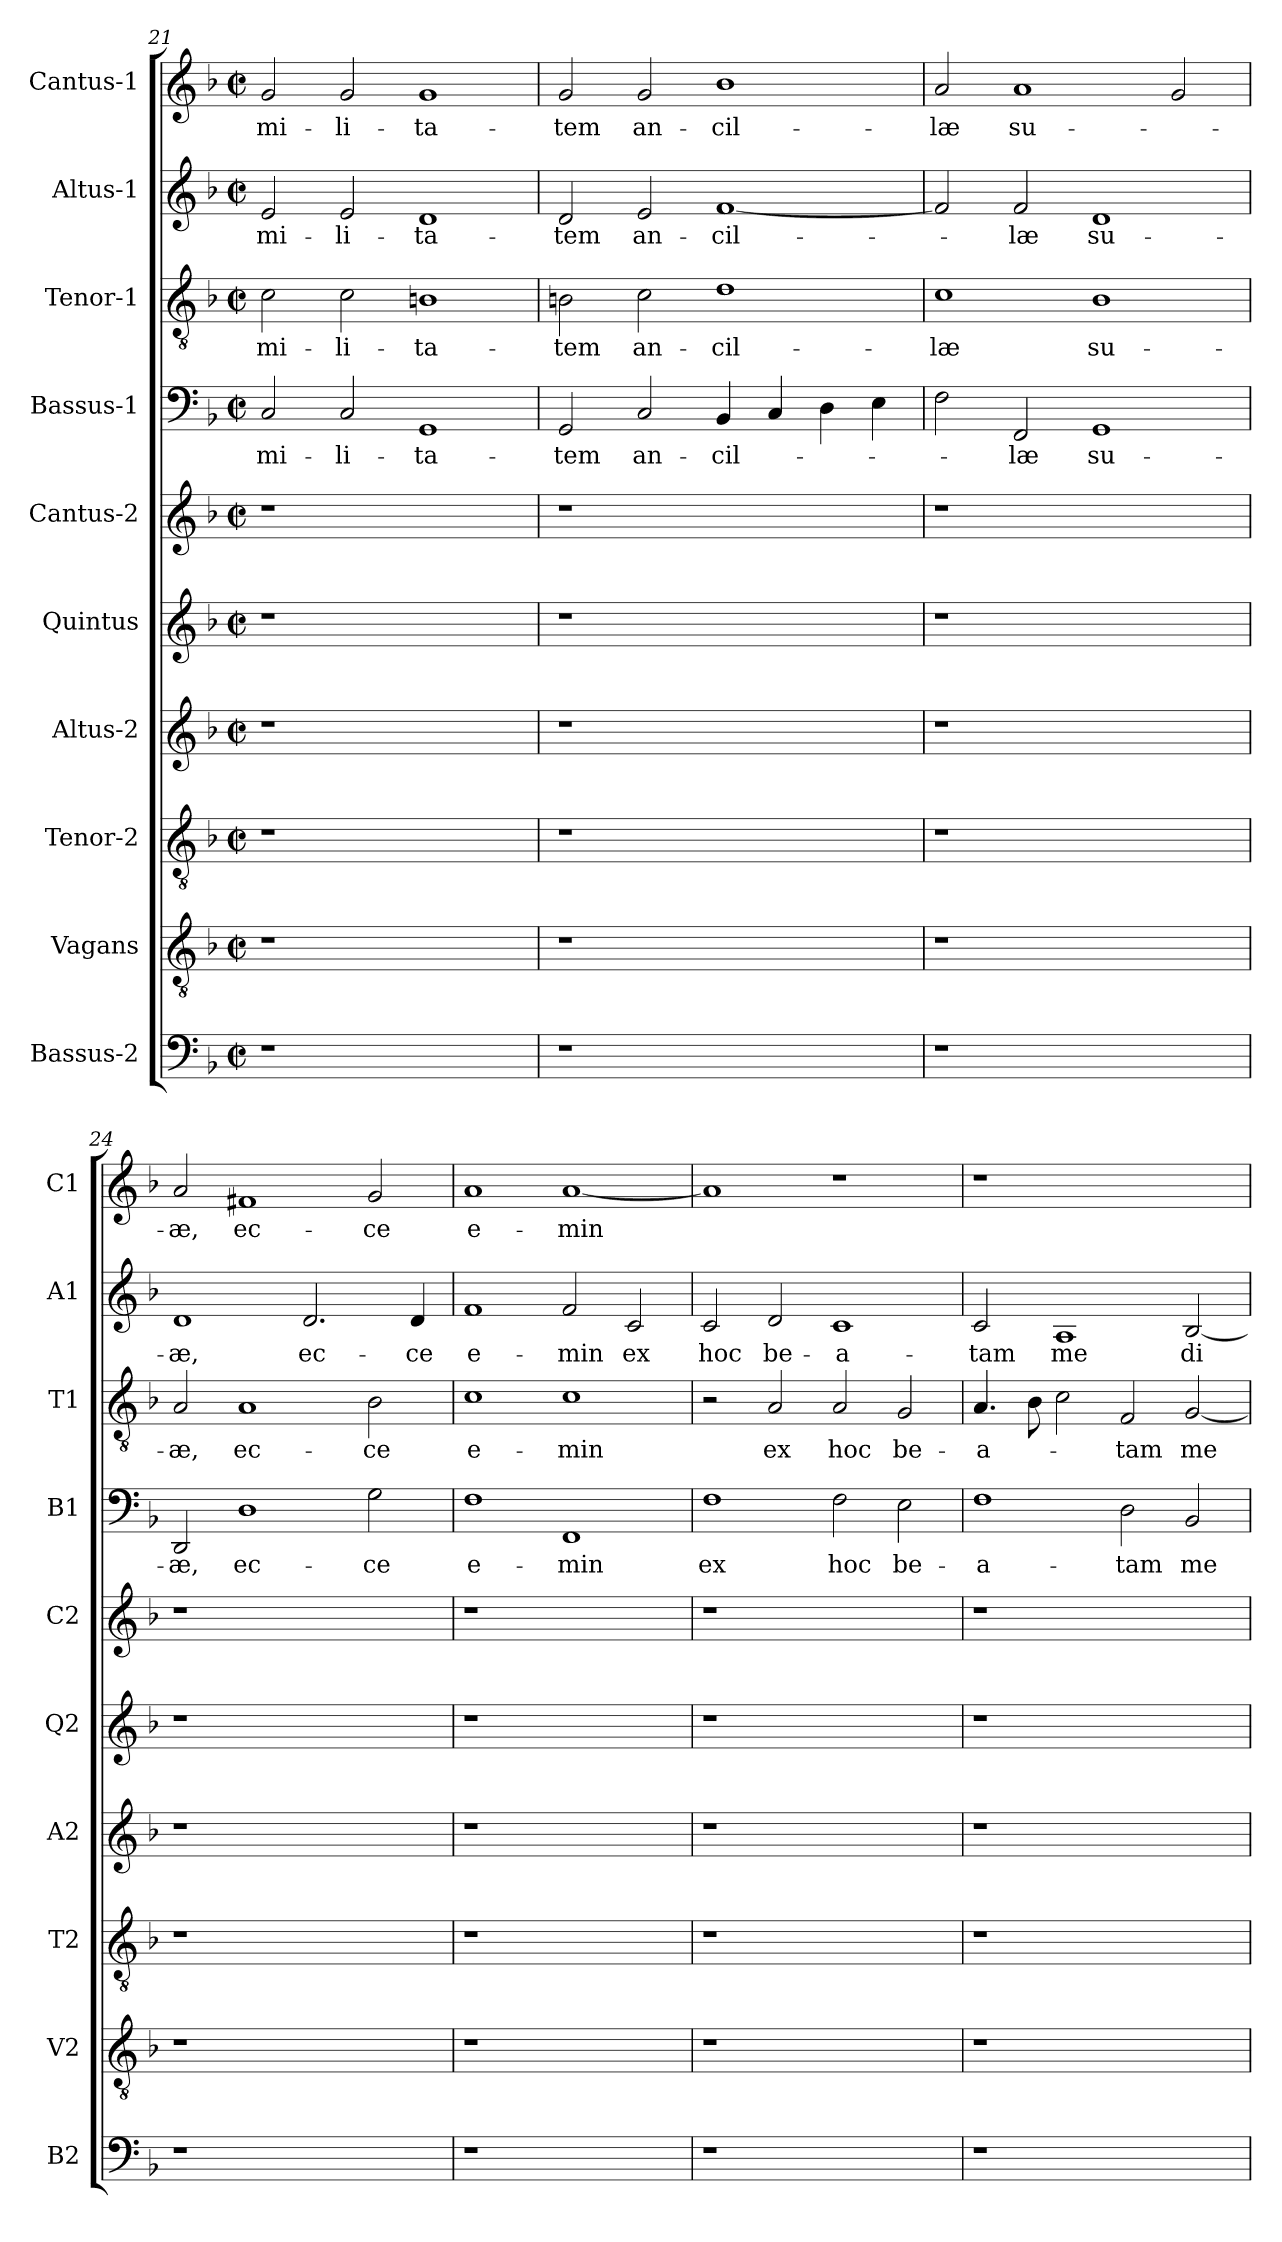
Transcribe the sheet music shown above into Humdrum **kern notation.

**kern	**kern	**kern	**kern	**kern	**kern	**kern	**text	**kern	**text	**kern	**text	**kern	**text
*part10	*part9	*part8	*part7	*part6	*part5	*part4	*part4	*part3	*part3	*part2	*part2	*part1	*part1
*staff10	*staff9	*staff8	*staff7	*staff6	*staff5	*staff4	*staff4	*staff3	*staff3	*staff2	*staff2	*staff1	*staff1
*I"Bassus-2	*I"Vagans	*I"Tenor-2	*I"Altus-2	*I"Quintus	*I"Cantus-2	*I"Bassus-1	*	*I"Tenor-1	*	*I"Altus-1	*	*I"Cantus-1	*
*I'B2	*I'V2	*I'T2	*I'A2	*I'Q2	*I'C2	*I'B1	*	*I'T1	*	*I'A1	*	*I'C1	*
*clefF4	*clefGv2	*clefGv2	*clefG2	*clefG2	*clefG2	*clefF4	*	*clefGv2	*	*clefG2	*	*clefG2	*
*k[b-]	*k[b-]	*k[b-]	*k[b-]	*k[b-]	*k[b-]	*k[b-]	*	*k[b-]	*	*k[b-]	*	*k[b-]	*
*F:	*F:	*F:	*F:	*F:	*F:	*F:	*	*F:	*	*F:	*	*F:	*
*M2/2	*M2/2	*M2/2	*M2/2	*M2/2	*M2/2	*M2/2	*	*M2/2	*	*M2/2	*	*M2/2	*
*met(c|)	*met(c|)	*met(c|)	*met(c|)	*met(c|)	*met(c|)	*met(c|)	*	*met(c|)	*	*met(c|)	*	*met(c|)	*
=21	=21	=21	=21	=21	=21	=21	=21	=21	=21	=21	=21	=21	=21
!	!	!	!	!	!	!	!LO:LY:b	!	!LO:LY:b	!	!LO:LY:b	!	!LO:LY:b
1r	1r	1r	1r	1r	1r	2C/	-mi-	2c\	-mi-	2e/	-mi-	2g/	-mi-
!	!	!	!	!	!	!	!LO:LY:b	!	!LO:LY:b	!	!LO:LY:b	!	!LO:LY:b
.	.	.	.	.	.	2C/	-li-	2c\	-li-	2e/	-li-	2g/	-li-
!	!	!	!	!	!	!	!LO:LY:b	!	!LO:LY:b	!	!LO:LY:b	!	!LO:LY:b
1ryy	1ryy	1ryy	1ryy	1ryy	1ryy	1GG	-ta-	1Bn	-ta-	1d	-ta-	1g	-ta-
=22	=22	=22	=22	=22	=22	=22	=22	=22	=22	=22	=22	=22	=22
!	!	!	!	!	!	!	!LO:LY:b	!	!LO:LY:b	!	!LO:LY:b	!	!LO:LY:b
1r	1r	1r	1r	1r	1r	2GG/	-tem	2Bn\	-tem	2d/	-tem	2g/	-tem
!	!	!	!	!	!	!	!LO:LY:b	!	!LO:LY:b	!	!LO:LY:b	!	!LO:LY:b
.	.	.	.	.	.	2C/	an-	2c\	an-	2e/	an-	2g/	an-
!	!	!	!	!	!	!	!LO:LY:b	!	!LO:LY:b	!	!LO:LY:b	!	!LO:LY:b
1ryy	1ryy	1ryy	1ryy	1ryy	1ryy	4BB-/	-cil-	1d	-cil-	[1f	-cil-	1b-	-cil-
.	.	.	.	.	.	4C/	.	.	.	.	.	.	.
.	.	.	.	.	.	4D\	.	.	.	.	.	.	.
.	.	.	.	.	.	4E\	.	.	.	.	.	.	.
=23	=23	=23	=23	=23	=23	=23	=23	=23	=23	=23	=23	=23	=23
!	!	!	!	!	!	!	!	!	!LO:LY:b	!	!	!	!LO:LY:b
1r	1r	1r	1r	1r	1r	2F\	.	1c	-læ	2f/]	.	2a/	-læ
!	!	!	!	!	!	!	!LO:LY:b	!	!	!	!LO:LY:b	!	!LO:LY:b
.	.	.	.	.	.	2FF/	-læ	.	.	2f/	-læ	1a	su-
!	!	!	!	!	!	!	!LO:LY:b	!	!LO:LY:b	!	!LO:LY:b	!	!
1ryy	1ryy	1ryy	1ryy	1ryy	1ryy	1GG	su-	1B-	su-	1d	su-	.	.
.	.	.	.	.	.	.	.	.	.	.	.	2g/	.
!!LO:PB:g=z
=24	=24	=24	=24	=24	=24	=24	=24	=24	=24	=24	=24	=24	=24
!	!	!	!	!	!	!	!LO:LY:b	!	!LO:LY:b	!	!LO:LY:b	!	!LO:LY:b
1r	1r	1r	1r	1r	1r	2DD/	-æ,	2A/	-æ,	1d	-æ,	2a/	-æ,
!	!	!	!	!	!	!	!LO:LY:b	!	!LO:LY:b	!	!	!	!LO:LY:b
.	.	.	.	.	.	1D	ec-	1A	ec-	.	.	1f#X	ec-
!	!	!	!	!	!	!	!	!	!	!	!LO:LY:b	!	!
1ryy	1ryy	1ryy	1ryy	1ryy	1ryy	.	.	.	.	2.d/	ec-	.	.
!	!	!	!	!	!	!	!LO:LY:b	!	!LO:LY:b	!	!	!	!LO:LY:b
.	.	.	.	.	.	2G\	-ce	2B-\	-ce	.	.	2g/	-ce
!	!	!	!	!	!	!	!	!	!	!	!LO:LY:b	!	!
.	.	.	.	.	.	.	.	.	.	4d/	-ce	.	.
=25	=25	=25	=25	=25	=25	=25	=25	=25	=25	=25	=25	=25	=25
!	!	!	!	!	!	!	!LO:LY:b	!	!LO:LY:b	!	!LO:LY:b	!	!LO:LY:b
1r	1r	1r	1r	1r	1r	1F	e-	1c	e-	1f	e-	1a	e-
!	!	!	!	!	!	!	!LO:LY:b	!	!LO:LY:b	!	!LO:LY:b	!	!LO:LY:b
1ryy	1ryy	1ryy	1ryy	1ryy	1ryy	1FF	-min	1c	-min	2f/	-min	[1a	-min
!	!	!	!	!	!	!	!	!	!	!	!LO:LY:b	!	!
.	.	.	.	.	.	.	.	.	.	2c/	ex	.	.
=26	=26	=26	=26	=26	=26	=26	=26	=26	=26	=26	=26	=26	=26
!	!	!	!	!	!	!	!LO:LY:b	!	!	!	!LO:LY:b	!	!
1r	1r	1r	1r	1r	1r	1F	ex	2r	.	2c/	hoc	1a]	.
!	!	!	!	!	!	!	!	!	!LO:LY:b	!	!LO:LY:b	!	!
.	.	.	.	.	.	.	.	2A/	ex	2d/	be-	.	.
!	!	!	!	!	!	!	!LO:LY:b	!	!LO:LY:b	!	!LO:LY:b	!	!
1ryy	1ryy	1ryy	1ryy	1ryy	1ryy	2F\	hoc	2A/	hoc	1c	-a-	1r	.
!	!	!	!	!	!	!	!LO:LY:b	!	!LO:LY:b	!	!	!	!
.	.	.	.	.	.	2E\	be-	2G/	be-	.	.	.	.
=27	=27	=27	=27	=27	=27	=27	=27	=27	=27	=27	=27	=27	=27
!	!	!	!	!	!	!	!LO:LY:b	!	!LO:LY:b	!	!LO:LY:b	!	!
1r	1r	1r	1r	1r	1r	1F	-a-	4.A/	-a-	2c/	-tam	1r	.
.	.	.	.	.	.	.	.	8B-\	.	.	.	.	.
!	!	!	!	!	!	!	!	!	!	!	!LO:LY:b	!	!
.	.	.	.	.	.	.	.	2c\	.	1A	me	.	.
!	!	!	!	!	!	!	!LO:LY:b	!	!LO:LY:b	!	!	!	!
1ryy	1ryy	1ryy	1ryy	1ryy	1ryy	2D\	-tam	2F/	-tam	.	.	1ryy	.
!	!	!	!	!	!	!	!LO:LY:b	!	!LO:LY:b	!	!LO:LY:b	!	!
.	.	.	.	.	.	2BB-/	me	[2G/	me	[2B-/	di-	.	.
=	=	=	=	=	=	=	=	=	=	=	=	=	=
*-	*-	*-	*-	*-	*-	*-	*-	*-	*-	*-	*-	*-	*-
